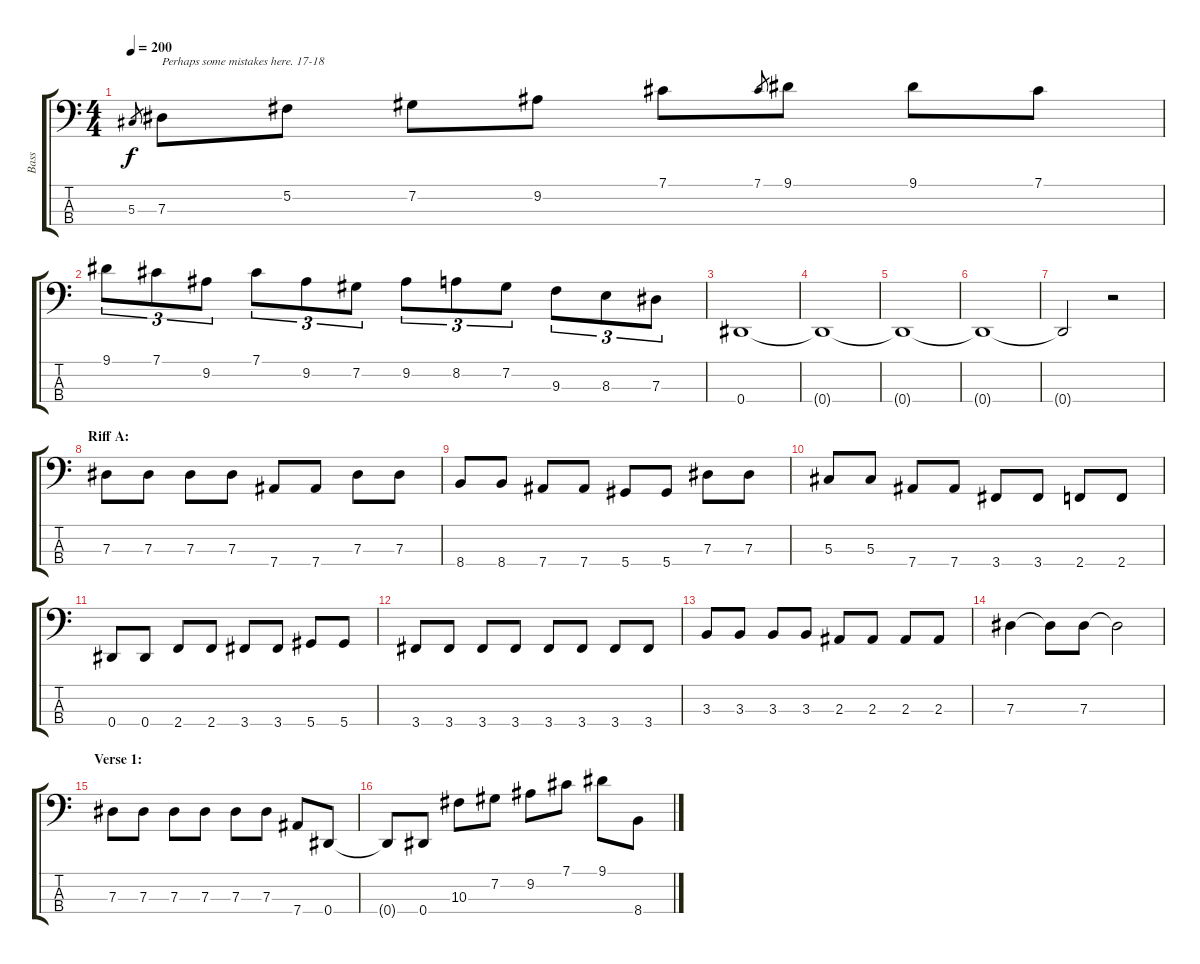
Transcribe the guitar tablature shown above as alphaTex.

\track ("Bass" "Bass") {instrument electricbassfinger}
\staff {score tabs}
\tuning (Gb2 Db2 Ab1 Eb1) {hide}
\ts (4 4)
\tempo 200
\clef f4
\ks c
5.3.8{gr dy f} 7.3.8{txt "Perhaps some mistakes here. 17-18"} 5.2.8 7.2.8 9.2.8 7.1.8 7.1.8{gr} 9.1.8 9.1.8 7.1.8 |
9.1.8{tu (3 2)} 7.1.8{tu (3 2)} 9.2.8{tu (3 2)} 7.1.8{tu (3 2)} 9.2.8{tu (3 2)} 7.2.8{tu (3 2)} 9.2.8{tu (3 2)} 8.2.8{tu (3 2)} 7.2.8{tu (3 2)} 9.3.8{tu (3 2)} 8.3.8{tu (3 2)} 7.3.8{tu (3 2)} |
0.4.1 |
0.4{t}.1 |
0.4{t}.1 |
0.4{t}.1 |
0.4{t}.2 r.2 |
\section ("" "Riff A:")
7.3.8 7.3.8 7.3.8 7.3.8 7.4.8 7.4.8 7.3.8 7.3.8 |
8.4.8 8.4.8 7.4.8 7.4.8 5.4.8 5.4.8 7.3.8 7.3.8 |
5.3.8 5.3.8 7.4.8 7.4.8 3.4.8 3.4.8 2.4.8 2.4.8 |
0.4.8 0.4.8 2.4.8 2.4.8 3.4.8 3.4.8 5.4.8 5.4.8 |
3.4.8 3.4.8 3.4.8 3.4.8 3.4.8 3.4.8 3.4.8 3.4.8 |
3.3.8 3.3.8 3.3.8 3.3.8 2.3.8 2.3.8 2.3.8 2.3.8 |
7.3.4 7.3{t}.8 7.3.8 7.3{t}.2 |
\section ("" "Verse 1:")
7.3.8 7.3.8 7.3.8 7.3.8 7.3.8 7.3.8 7.4.8 0.4.8 |
0.4{t}.8 0.4.8 10.3.8 7.2.8 9.2.8 7.1.8 9.1.8 8.4.8
